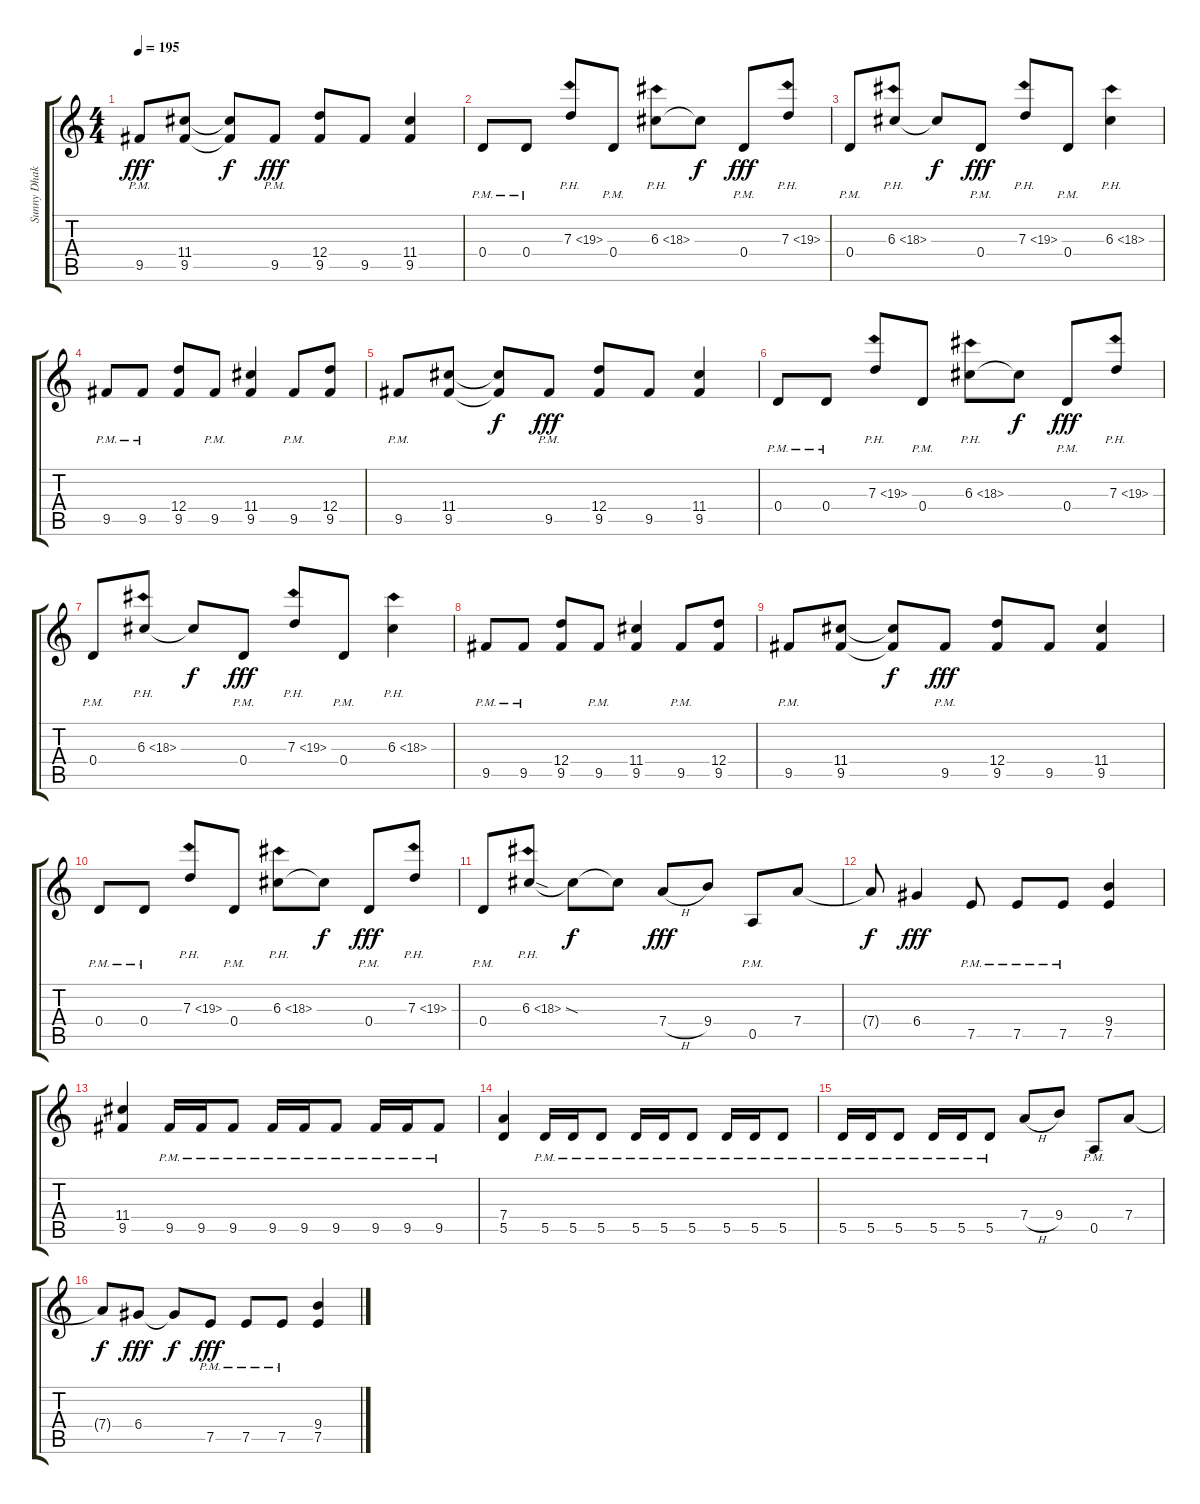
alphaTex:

\track ("Sunny Dhak" "Sunny Dhak") {instrument distortionguitar}
\staff {score tabs}
\tuning (E4 B3 G3 D3 A2 E2) {hide}
\ts (4 4)
\tempo 195
\clef g2
\ks c
9.5{pm}.8{dy fff} (11.4 9.5).8 (11.4{t} 9.5{t}).8{dy f} 9.5{pm}.8{dy fff} (12.4 9.5).8 9.5.8 (11.4 9.5).4 |
0.4{pm}.8 0.4{pm}.8 7.3{ph 12}.8 0.4{pm}.8 6.3{ph 12}.8 6.3{t}.8{dy f} 0.4{pm}.8{dy fff} 7.3{ph 12}.8 |
0.4{pm}.8 6.3{ph 12}.8 6.3{t}.8{dy f} 0.4{pm}.8{dy fff} 7.3{ph 12}.8 0.4{pm}.8 6.3{ph 12}.4 |
9.5{pm}.8 9.5{pm}.8 (12.4 9.5).8 9.5{pm}.8 (11.4 9.5).4 9.5{pm}.8 (12.4 9.5).8 |
9.5{pm}.8 (11.4 9.5).8 (11.4{t} 9.5{t}).8{dy f} 9.5{pm}.8{dy fff} (12.4 9.5).8 9.5.8 (11.4 9.5).4 |
0.4{pm}.8 0.4{pm}.8 7.3{ph 12}.8 0.4{pm}.8 6.3{ph 12}.8 6.3{t}.8{dy f} 0.4{pm}.8{dy fff} 7.3{ph 12}.8 |
0.4{pm}.8 6.3{ph 12}.8 6.3{t}.8{dy f} 0.4{pm}.8{dy fff} 7.3{ph 12}.8 0.4{pm}.8 6.3{ph 12}.4 |
9.5{pm}.8 9.5{pm}.8 (12.4 9.5).8 9.5{pm}.8 (11.4 9.5).4 9.5{pm}.8 (12.4 9.5).8 |
9.5{pm}.8 (11.4 9.5).8 (11.4{t} 9.5{t}).8{dy f} 9.5{pm}.8{dy fff} (12.4 9.5).8 9.5.8 (11.4 9.5).4 |
0.4{pm}.8 0.4{pm}.8 7.3{ph 12}.8 0.4{pm}.8 6.3{ph 12}.8 6.3{t}.8{dy f} 0.4{pm}.8{dy fff} 7.3{ph 12}.8 |
0.4{pm}.8 6.3{ph 12 sod}.8 6.3{t}.8{dy f} 6.3{t}.8 7.4{h}.8{dy fff} 9.4.8 0.5{pm}.8 7.4.8 |
7.4{t}.8{dy f} 6.4.4{dy fff} 7.5{pm}.8 7.5{pm}.8 7.5{pm}.8 (9.4 7.5).4 |
(11.4 9.5).4 9.5{pm}.16 9.5{pm}.16 9.5{pm}.8 9.5{pm}.16 9.5{pm}.16 9.5{pm}.8 9.5{pm}.16 9.5{pm}.16 9.5{pm}.8 |
(7.4 5.5).4 5.5{pm}.16 5.5{pm}.16 5.5{pm}.8 5.5{pm}.16 5.5{pm}.16 5.5{pm}.8 5.5{pm}.16 5.5{pm}.16 5.5{pm}.8 |
5.5{pm}.16 5.5{pm}.16 5.5{pm}.8 5.5{pm}.16 5.5{pm}.16 5.5{pm}.8 7.4{h}.8 9.4.8 0.5{pm}.8 7.4.8 |
7.4{t}.8{dy f} 6.4.8{dy fff} 6.4{t}.8{dy f} 7.5{pm}.8{dy fff} 7.5{pm}.8 7.5{pm}.8 (9.4 7.5).4
